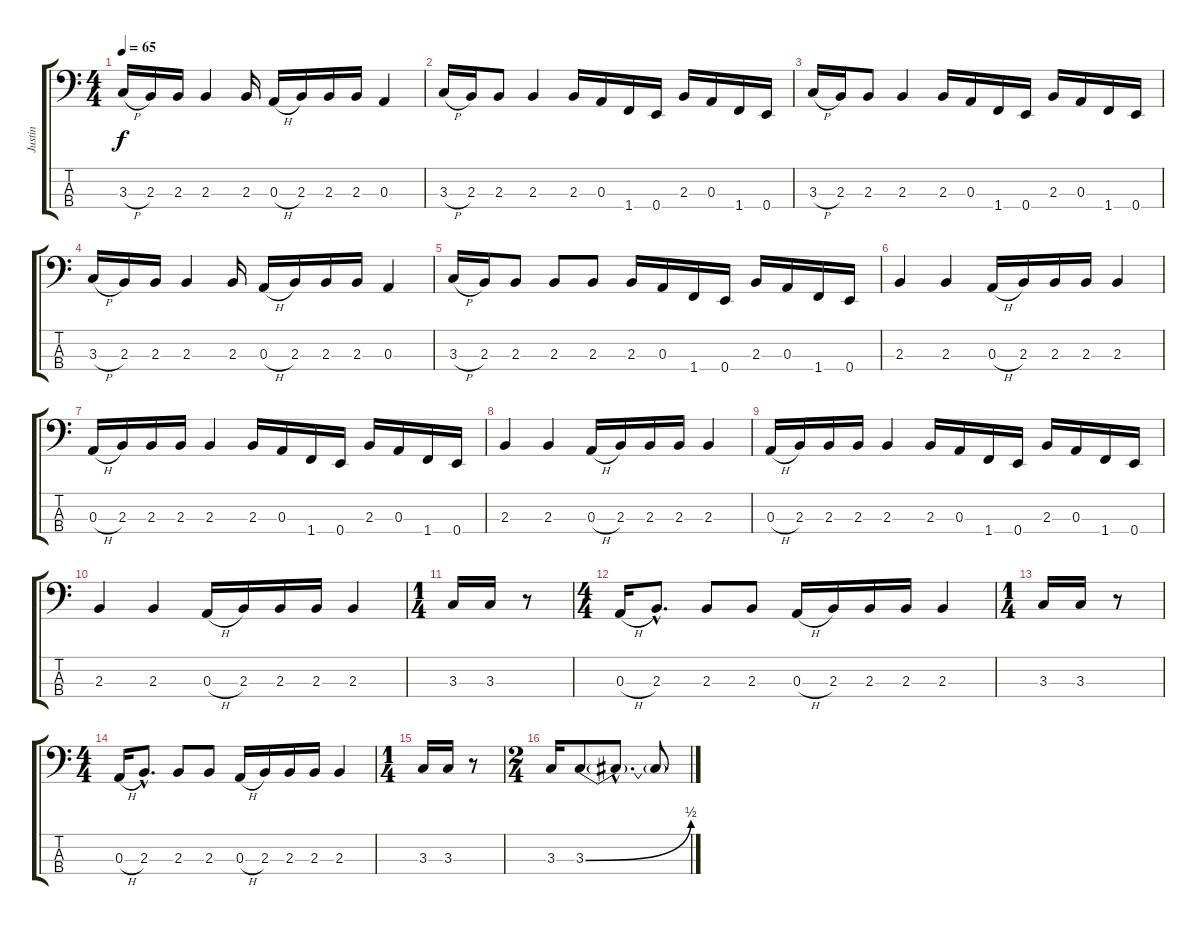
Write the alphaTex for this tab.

\track ("Justin" "Justin") {instrument slapbass2}
\staff {score tabs}
\tuning (G2 D2 A1 E1) {hide}
\ts (4 4)
\tempo 65
\clef f4
\ks c
3.3{h}.16{dy f} 2.3.16 2.3.16 2.3.4 2.3.16 0.3{h}.16 2.3.16 2.3.16 2.3.16 0.3.4 |
3.3{h}.16 2.3.16 2.3.8 2.3.4 2.3.16 0.3.16 1.4.16 0.4.16 2.3.16 0.3.16 1.4.16 0.4.16 |
3.3{h}.16 2.3.16 2.3.8 2.3.4 2.3.16 0.3.16 1.4.16 0.4.16 2.3.16 0.3.16 1.4.16 0.4.16 |
3.3{h}.16 2.3.16 2.3.16 2.3.4 2.3.16 0.3{h}.16 2.3.16 2.3.16 2.3.16 0.3.4 |
3.3{h}.16 2.3.16 2.3.8 2.3.8 2.3.8 2.3.16 0.3.16 1.4.16 0.4.16 2.3.16 0.3.16 1.4.16 0.4.16 |
2.3.4 2.3.4 0.3{h}.16 2.3.16 2.3.16 2.3.16 2.3.4 |
0.3{h}.16 2.3.16 2.3.16 2.3.16 2.3.4 2.3.16 0.3.16 1.4.16 0.4.16 2.3.16 0.3.16 1.4.16 0.4.16 |
2.3.4 2.3.4 0.3{h}.16 2.3.16 2.3.16 2.3.16 2.3.4 |
0.3{h}.16 2.3.16 2.3.16 2.3.16 2.3.4 2.3.16 0.3.16 1.4.16 0.4.16 2.3.16 0.3.16 1.4.16 0.4.16 |
2.3.4 2.3.4 0.3{h}.16 2.3.16 2.3.16 2.3.16 2.3.4 |
\ts (1 4)
3.3.16 3.3.16 r.8 |
\ts (4 4)
0.3{h}.16 2.3{hac}.8{d} 2.3.8 2.3.8 0.3{h}.16 2.3.16 2.3.16 2.3.16 2.3.4 |
\ts (1 4)
3.3.16 3.3.16 r.8 |
\ts (4 4)
0.3{h}.16 2.3{hac}.8{d} 2.3.8 2.3.8 0.3{h}.16 2.3.16 2.3.16 2.3.16 2.3.4 |
\ts (1 4)
3.3.16 3.3.16 r.8 |
\ts (2 4)
3.3.16 3.3{be (bend 0 0 60 2)}.8 3.3{hac t}.8{d} 3.3{t}.8
